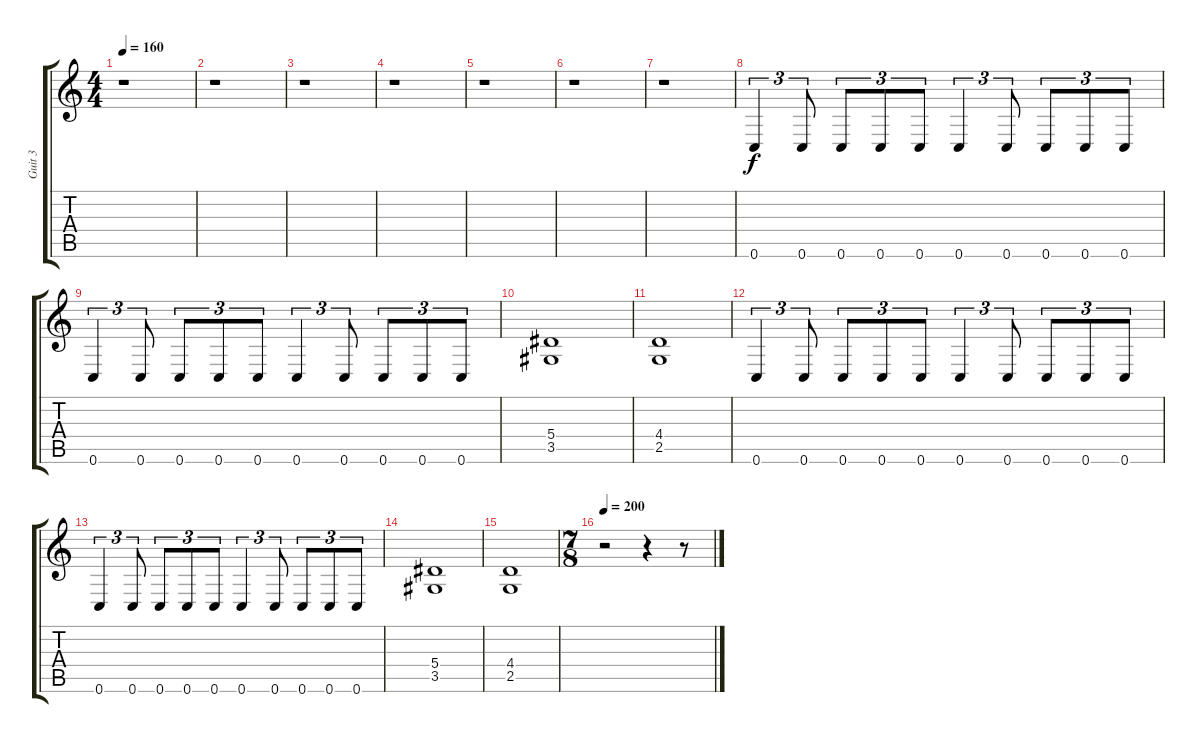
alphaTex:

\track ("Guit 3" "Guit 3") {instrument distortionguitar}
\staff {score tabs}
\tuning (C4 G3 Eb3 Bb2 F2 C2) {hide}
\ts (4 4)
\tempo 160
\clef g2
\ks c
r.1{dy f} |
r.1 |
r.1 |
r.1 |
r.1 |
r.1 |
r.1 |
0.6.4{tu (3 2)} 0.6.8{tu (3 2)} 0.6.8{tu (3 2)} 0.6.8{tu (3 2)} 0.6.8{tu (3 2)} 0.6.4{tu (3 2)} 0.6.8{tu (3 2)} 0.6.8{tu (3 2)} 0.6.8{tu (3 2)} 0.6.8{tu (3 2)} |
0.6.4{tu (3 2)} 0.6.8{tu (3 2)} 0.6.8{tu (3 2)} 0.6.8{tu (3 2)} 0.6.8{tu (3 2)} 0.6.4{tu (3 2)} 0.6.8{tu (3 2)} 0.6.8{tu (3 2)} 0.6.8{tu (3 2)} 0.6.8{tu (3 2)} |
(5.4 3.5).1 |
(4.4 2.5).1 |
0.6.4{tu (3 2)} 0.6.8{tu (3 2)} 0.6.8{tu (3 2)} 0.6.8{tu (3 2)} 0.6.8{tu (3 2)} 0.6.4{tu (3 2)} 0.6.8{tu (3 2)} 0.6.8{tu (3 2)} 0.6.8{tu (3 2)} 0.6.8{tu (3 2)} |
0.6.4{tu (3 2)} 0.6.8{tu (3 2)} 0.6.8{tu (3 2)} 0.6.8{tu (3 2)} 0.6.8{tu (3 2)} 0.6.4{tu (3 2)} 0.6.8{tu (3 2)} 0.6.8{tu (3 2)} 0.6.8{tu (3 2)} 0.6.8{tu (3 2)} |
(5.4 3.5).1 |
(4.4 2.5).1 |
\ts (7 8)
\tempo 200
r.2 r.4 r.8
